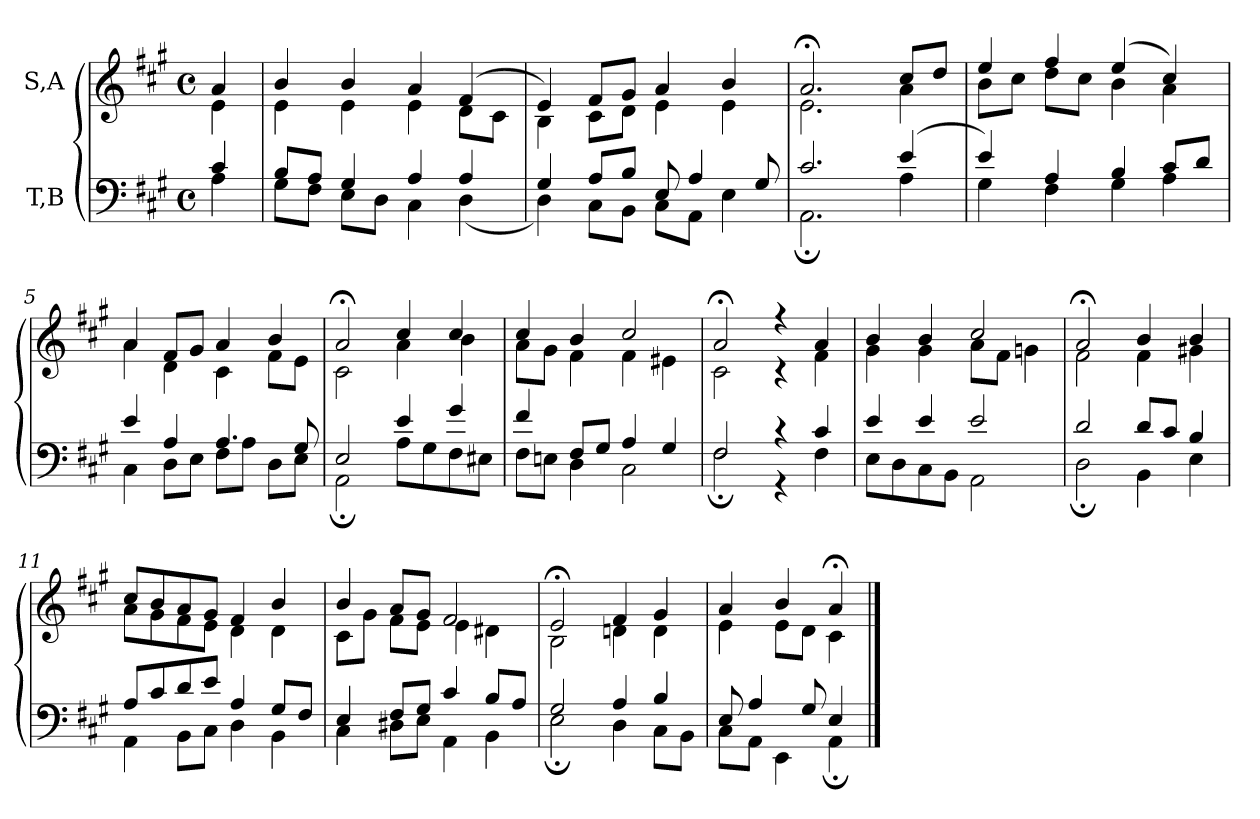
**kern	**kern
*part2	*part1
*staff2	*staff1
*I"T,B	*I"S,A
*clefF4	*clefG2
*k[f#c#g#]	*k[f#c#g#]
*M4/4	*M4/4
*met(c)	*met(c)
=	=
*^	*^
4c#	4A	4a	4e
=1	=1	=1	=1
8BL	8G#L	4b	4e
8AJ	8F#J	.	.
4G#	8EL	4b	4e
.	8DJ	.	.
4A	4C#	4a	4e
4A	(<4D	(>4f#	8dL
.	.	.	8c#J
=2	=2	=2	=2
4G#	4D)	4e)	4B
8AL	8C#L	8f#L	8c#L
8BJ	8BBJ	8g#J	8dJ
8E	8C#L	4a	4e
4A	8AAJ	.	.
.	4E	4b	4e
8G#	.	.	.
=3	=3	=3	=3
2.c#	2.AA;	2.a;<	2.e
(>4e	4A	8cc#L	4a
.	.	8ddJ	.
=4	=4	=4	=4
4e)	4G#	4ee	8bL
.	.	.	8cc#J
4A	4F#	4ff#	8ddL
.	.	.	8cc#J
4B	4G#	(>4ee	4b
8c#L	4A	4cc#)	4a
8dJ	.	.	.
=5	=5	=5	=5
4e	4C#	4a	4a
4A	8DL	8f#L	4d
.	8EJ	8g#J	.
4.A	8F#L	4a	4c#
.	8AJ	.	.
.	8DL	4b	8f#L
8G#	8EJ	.	8eJ
=6	=6	=6	=6
2E	2AA;	2a;<	2c#
4e	8AL	4cc#	4a
.	8G#	.	.
4g#	8F#	4cc#	4b
.	8E#XJ	.	.
=7	=7	=7	=7
4f#	8F#L	4cc#	8aL
.	8EnJ	.	8g#J
8F#L	4D	4b	4f#
8G#J	.	.	.
4A	2C#	2cc#	4f#
4G#	.	.	4e#X
=8	=8	=8	=8
2F#	2F#;	2a;<	2c#
4r	4r	4r	4r
4c#	4F#	4a	4f#
=9	=9	=9	=9
4e	8EL	4b	4g#
.	8D	.	.
4e	8C#	4b	4g#
.	8BBJ	.	.
2e	2AA	2cc#	8aL
.	.	.	8f#J
.	.	.	4gn
=10	=10	=10	=10
2d	2D;	2a;<	2f#
8dL	4BB	4b	4f#
8c#J	.	.	.
4B	4E	4b	4g#X
=11	=11	=11	=11
8AL	4AA	8cc#L	8aL
8c#	.	8b	8g#
8d	8BBL	8a	8f#
8eJ	8C#J	8g#J	8eJ
4A	4D	4f#	4d
8G#L	4BB	4b	4d
8F#J	.	.	.
=12	=12	=12	=12
4E	4C#	4b	8c#L
.	.	.	8g#J
8F#L	8D#XL	8aL	8f#L
8G#J	8EJ	8g#J	8eJ
4c#	4AA	2f#	4e
8BL	4BB	.	4d#X
8AJ	.	.	.
=13	=13	=13	=13
2G#	2E;	2e;<	2B
4A	4D	4f#	4dn
4B	8C#L	4g#	4d
.	8BBJ	.	.
=14	=14	=14	=14
8E	8C#L	4a	4e
4A	8AAJ	.	.
.	4EE	4b	8eL
8G#	.	.	8dJ
4E	4AA;	4a;<	4c#
*v	*v	*	*
*	*v	*v
==	==
*-	*-
